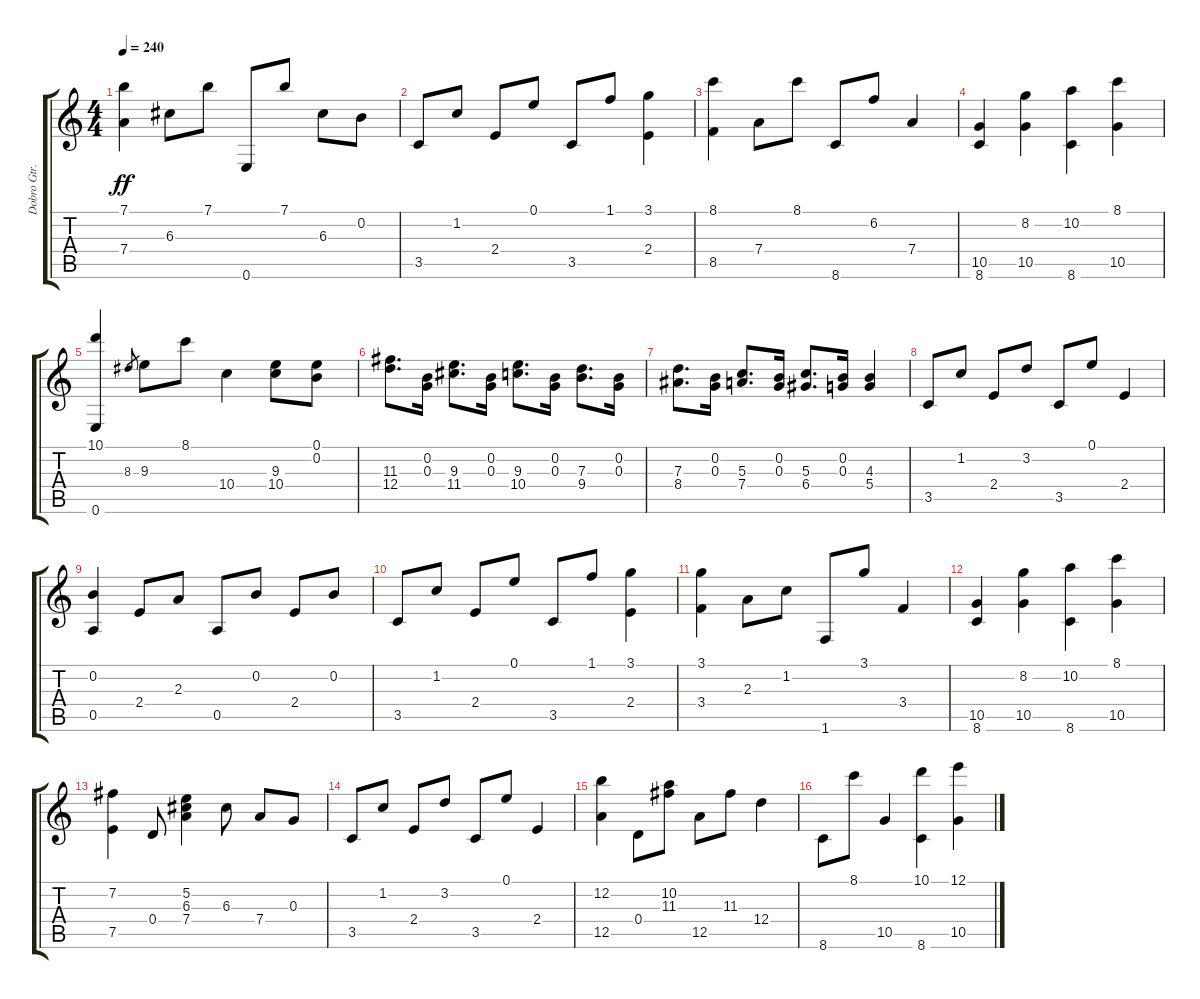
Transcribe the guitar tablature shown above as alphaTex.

\track ("Dobro Gtr." "Dobro Gtr.") {instrument banjo}
\staff {score tabs}
\tuning (E4 B3 G3 D3 A2 E2) {hide}
\displaytranspose 12
\ts (4 4)
\tempo 240
\clef g2
\ks c
(7.1 7.4).4{dy ff} 6.3.8 7.1.8 0.6.8 7.1.8 6.3.8 0.2.8 |
3.5.8 1.2.8 2.4.8 0.1.8 3.5.8 1.1.8 (3.1 2.4).4 |
(8.1 8.5).4 7.4.8 8.1.8 8.6.8 6.2.8 7.4.4 |
(10.5 8.6).4 (8.2 10.5).4 (10.2 8.6).4 (8.1 10.5).4 |
(10.1 0.6).4 8.3.8{gr} 9.3.8 8.1.8 10.4.4 (9.3 10.4).8 (0.1 0.2).8 |
(11.3 12.4).8{d} (0.2 0.3).16 (9.3 11.4).8{d} (0.2 0.3).16 (9.3 10.4).8{d} (0.2 0.3).16 (7.3 9.4).8{d} (0.2 0.3).16 |
(7.3 8.4).8{d} (0.2 0.3).16 (5.3 7.4).8{d} (0.2 0.3).16 (5.3 6.4).8{d} (0.2 0.3).16 (4.3 5.4).4 |
3.5.8 1.2.8 2.4.8 3.2.8 3.5.8 0.1.8 2.4.4 |
(0.2 0.5).4 2.4.8 2.3.8 0.5.8 0.2.8 2.4.8 0.2.8 |
3.5.8 1.2.8 2.4.8 0.1.8 3.5.8 1.1.8 (3.1 2.4).4 |
(3.1 3.4).4 2.3.8 1.2.8 1.6.8 3.1.8 3.4.4 |
(10.5 8.6).4 (8.2 10.5).4 (10.2 8.6).4 (8.1 10.5).4 |
(7.2 7.5).4 0.4.8 (5.2 6.3 7.4).4 6.3.8 7.4.8 0.3.8 |
3.5.8 1.2.8 2.4.8 3.2.8 3.5.8 0.1.8 2.4.4 |
(12.2 12.5).4 0.4.8 (10.2 11.3).8 12.5.8 11.3.8 12.4.4 |
8.6.8 8.1.8 10.5.4 (10.1 8.6).4 (12.1 10.5).4
